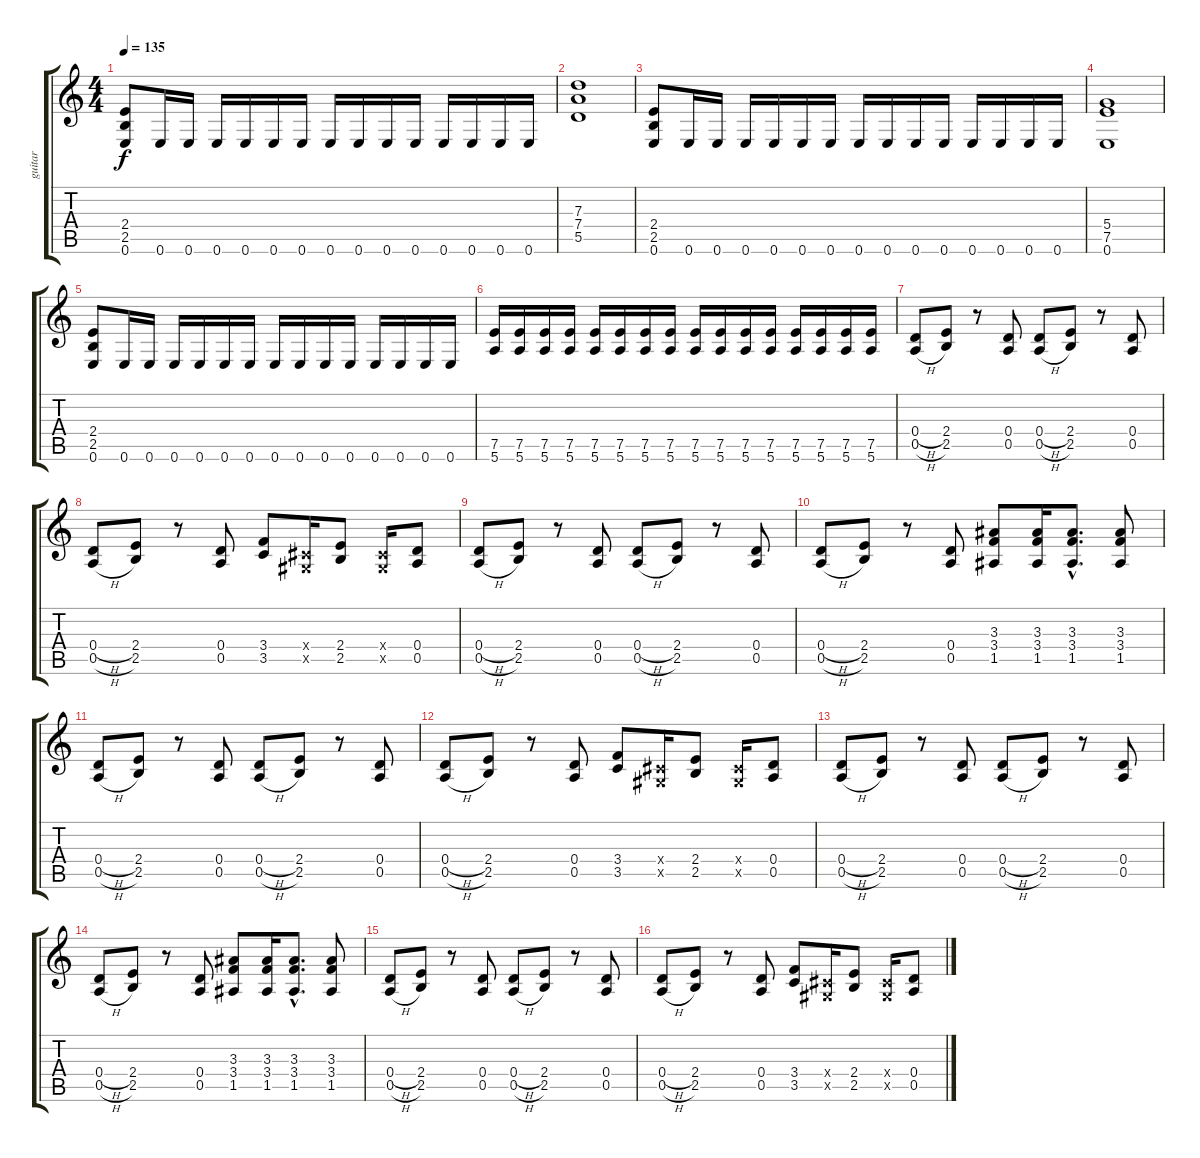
\track ("guitar" "guitar") {instrument distortionguitar}
\staff {score tabs}
\tuning (E4 B3 G3 D3 A2 E2) {hide}
\ts (4 4)
\tempo 135
\clef g2
\ks c
(2.4 2.5 0.6).8{dy f} 0.6.16 0.6.16 0.6.16 0.6.16 0.6.16 0.6.16 0.6.16 0.6.16 0.6.16 0.6.16 0.6.16 0.6.16 0.6.16 0.6.16 |
(7.3 7.4 5.5).1 |
(2.4 2.5 0.6).8 0.6.16 0.6.16 0.6.16 0.6.16 0.6.16 0.6.16 0.6.16 0.6.16 0.6.16 0.6.16 0.6.16 0.6.16 0.6.16 0.6.16 |
(5.4 7.5 0.6).1 |
(2.4 2.5 0.6).8 0.6.16 0.6.16 0.6.16 0.6.16 0.6.16 0.6.16 0.6.16 0.6.16 0.6.16 0.6.16 0.6.16 0.6.16 0.6.16 0.6.16 |
(7.5 5.6).16 (7.5 5.6).16 (7.5 5.6).16 (7.5 5.6).16 (7.5 5.6).16 (7.5 5.6).16 (7.5 5.6).16 (7.5 5.6).16 (7.5 5.6).16 (7.5 5.6).16 (7.5 5.6).16 (7.5 5.6).16 (7.5 5.6).16 (7.5 5.6).16 (7.5 5.6).16 (7.5 5.6).16 |
(0.4{h} 0.5{h}).8 (2.4 2.5).8 r.8 (0.4 0.5).8 (0.4{h} 0.5{h}).8 (2.4 2.5).8 r.8 (0.4 0.5).8 |
(0.4{h} 0.5{h}).8 (2.4 2.5).8 r.8 (0.4 0.5).8 (3.4 3.5).8 (-1.4{x} -1.5{x}).16 (2.4 2.5).8 (-1.4{x} -1.5{x}).16 (0.4 0.5).8 |
(0.4{h} 0.5{h}).8 (2.4 2.5).8 r.8 (0.4 0.5).8 (0.4{h} 0.5{h}).8 (2.4 2.5).8 r.8 (0.4 0.5).8 |
(0.4{h} 0.5{h}).8 (2.4 2.5).8 r.8 (0.4 0.5).8 (3.3 3.4 1.5).8 (3.3 3.4 1.5).16 (3.3{hac} 3.4{hac} 1.5{hac}).8{d} (3.3 3.4 1.5).8 |
(0.4{h} 0.5{h}).8 (2.4 2.5).8 r.8 (0.4 0.5).8 (0.4{h} 0.5{h}).8 (2.4 2.5).8 r.8 (0.4 0.5).8 |
(0.4{h} 0.5{h}).8 (2.4 2.5).8 r.8 (0.4 0.5).8 (3.4 3.5).8 (-1.4{x} -1.5{x}).16 (2.4 2.5).8 (-1.4{x} -1.5{x}).16 (0.4 0.5).8 |
(0.4{h} 0.5{h}).8 (2.4 2.5).8 r.8 (0.4 0.5).8 (0.4{h} 0.5{h}).8 (2.4 2.5).8 r.8 (0.4 0.5).8 |
(0.4{h} 0.5{h}).8 (2.4 2.5).8 r.8 (0.4 0.5).8 (3.3 3.4 1.5).8 (3.3 3.4 1.5).16 (3.3{hac} 3.4{hac} 1.5{hac}).8{d} (3.3 3.4 1.5).8 |
(0.4{h} 0.5{h}).8 (2.4 2.5).8 r.8 (0.4 0.5).8 (0.4{h} 0.5{h}).8 (2.4 2.5).8 r.8 (0.4 0.5).8 |
(0.4{h} 0.5{h}).8 (2.4 2.5).8 r.8 (0.4 0.5).8 (3.4 3.5).8 (-1.4{x} -1.5{x}).16 (2.4 2.5).8 (-1.4{x} -1.5{x}).16 (0.4 0.5).8
